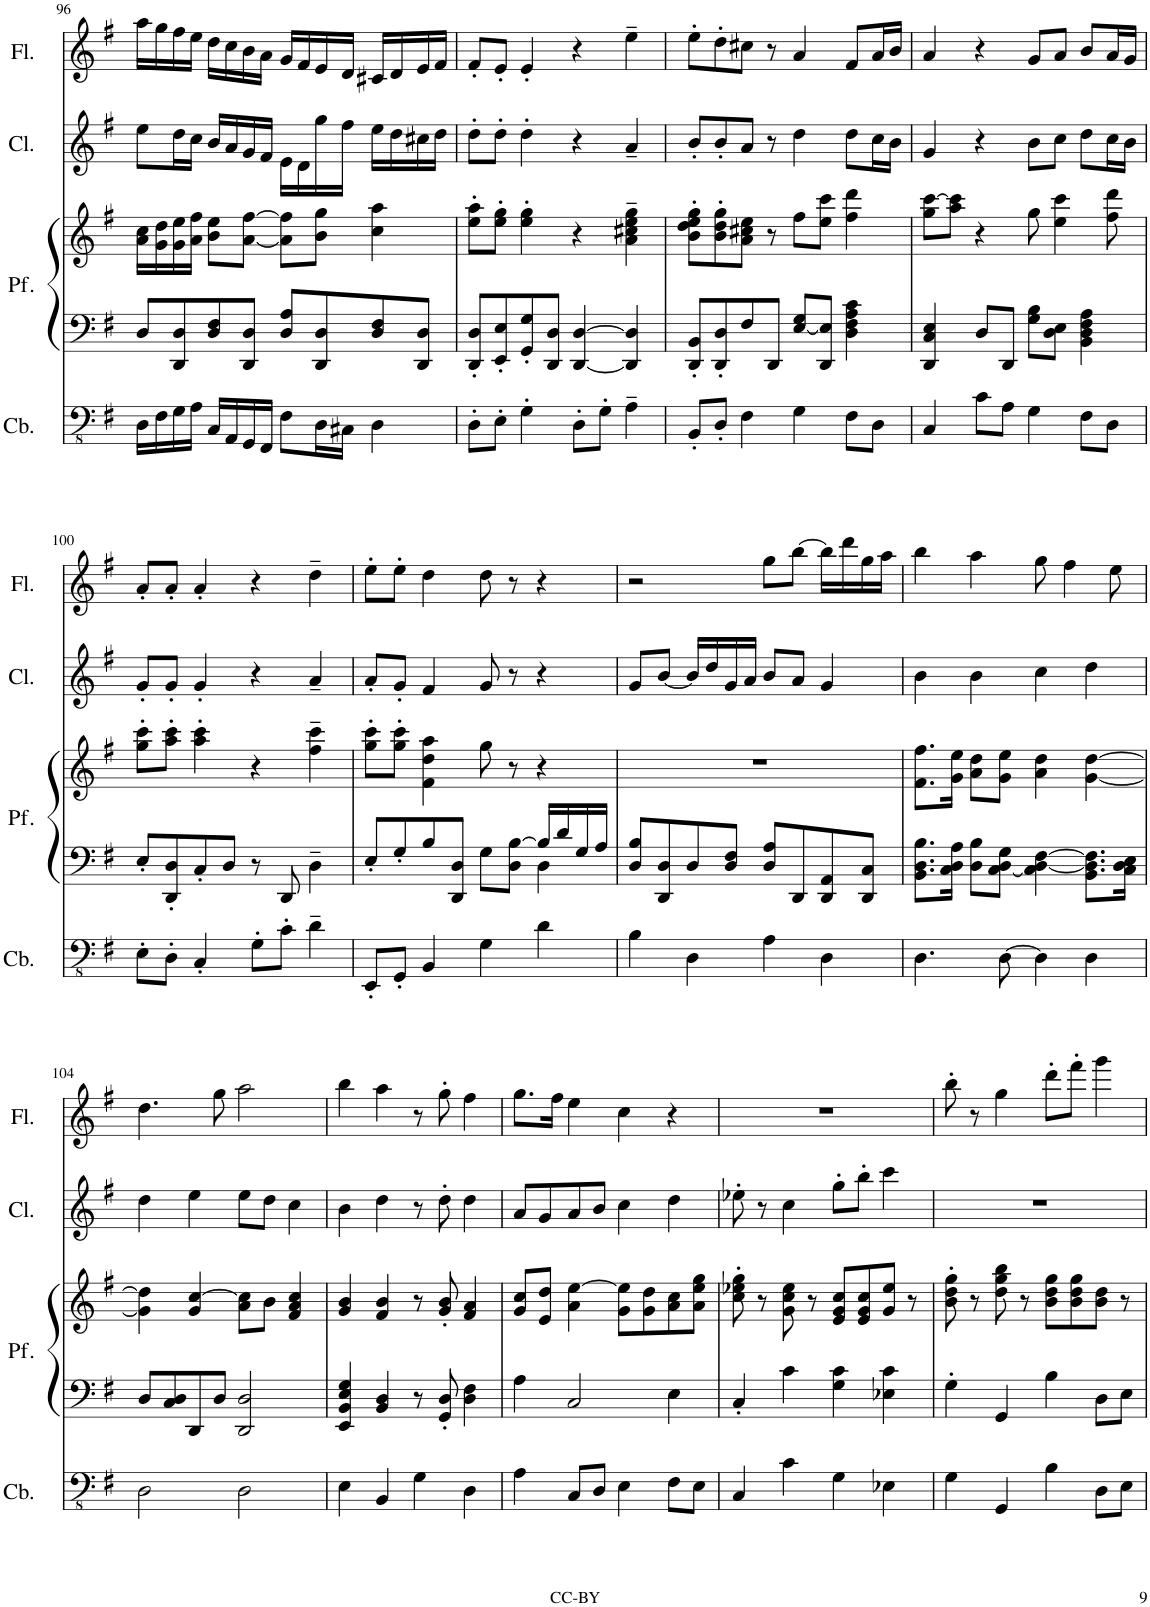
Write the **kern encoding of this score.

**kern	**kern	**kern	**kern	**kern
*part4	*part3	*part3	*part2	*part1
*staff5	*staff4	*staff3	*staff2	*staff1
*I"Contrabbasso	*I"Piano	*	*I"Clarinetto	*I"Flauto
*I'Cb.	*	*	*I'Cl.	*I'Fl.
!!LO:PB:g=z
*clefFv4	*clefF4	*clefG2	*clefG2	*clefG2
*Trd7c12	*	*	*Trd1c2	*
*k[f#]	*k[f#]	*k[f#]	*k[f#]	*k[f#]
*M4/4	*M4/4	*M4/4	*M4/4	*M4/4
=96	=96	=96	=96	=96
16DD\LL	8D/L	16a\ 16cc\LL	8ee\L	16aa\LL
16FF#\	.	16g\ 16dd\	.	16gg\
16GG\	8DD/ 8D/	16g\ 16ee\	16dd\L	16ff#\
16AA\JJ	.	16a\ 16ff#\JJ	16cc\JJ	16ee\JJ
16CC/LL	8D/ 8F#/	8b\ 8ee\L	16b/LL	16dd\LL
16AAA/	.	.	16a/	16cc\
16GGG/	8DD/ 8D/J	[8a\ [8ff#\J	16g/	16b\
16FFF#/JJ	.	.	16f#/JJ	16a\JJ
8FF#\L	8D/ 8A/L	8a\] 8ff#\]L	16e\LL	16g/LL
.	.	.	16d\	16f#/
16DD\L	8DD/ 8D/	8b\ 8gg\J	16gg\	16e/
16CC#X\JJ	.	.	16ff#\JJ	16d/JJ
4DD\	8D/ 8F#/	4cc\ 4aa\	16ee\LL	16c#X/LL
.	.	.	16dd\	16d/
.	8DD/ 8D/J	.	16cc#X\	16e/
.	.	.	16dd\JJ	16f#/JJ
=97	=97	=97	=97	=97
8DD'\L	8DD/' 8D/'L	8ee\' 8aa\'L	8dd'\L	8f#'/L
8EE'\J	8EE/' 8E/'	8ee\' 8gg\'J	8dd'\J	8e'/J
4GG'\	8GG/' 8G/'	4ee\' 4gg\'	4dd'\	4e'/
.	8DD/ 8D/J	.	.	.
8DD'\L	[4DD/ [4D/	4r	4r	4r
8GG'\J	.	.	.	.
4AA~\	4DD/] 4D/]	4a\~ 4cc#X\~ 4ee\~ 4gg\~	4a~/	4ee~\
=98	=98	=98	=98	=98
8BBB'/L	8DD/' 8BB/'L	8b\' 8dd\' 8ee\' 8gg\'L	8b'/L	8ee'\L
8DD'/J	8DD/' 8D/'	8b\' 8dd\' 8gg\'	8b'/	8dd'\
4FF#\	8F#/	8a\ 8cc#X\ 8ee\J	8a/J	8cc#X\J
.	8DD/J	8r	8r	8r
4GG\	[8E/ 8G/L	8ff#\L	4dd\	4a/
.	8DD/ 8E/]J	8ee\ 8ccc\J	.	.
8FF#\L	4D\ 4F#\ 4A\ 4c\	4ff#\ 4ddd\	8dd\L	8f#/L
8DD\J	.	.	16cc\L	16a/L
.	.	.	16b\JJ	16b/JJ
=99	=99	=99	=99	=99
4CC/	4DD/ 4C/ 4E/	8gg\ [8ccc\L	4g/	4a/
.	.	8aa\ 8ccc\]J	.	.
8C\L	8D/L	4r	4r	4r
8AA\J	8DD/J	.	.	.
4GG\	8G\ 8B\L	8gg\	8b\L	8g/L
.	8D\ 8E\J	4ee\ 4ccc\	8cc\J	8a/J
8FF#\L	4BB\ 4D\ 4F#\ 4A\	.	8dd\L	8b/L
8DD\J	.	8ff#\ 8ddd\	16cc\L	16a/L
.	.	.	16b\JJ	16g/JJ
!!LO:LB:g=z
=100	=100	=100	=100	=100
8EE'\L	8E'/L	8gg\' 8ccc\'L	8g'/L	8a'/L
8DD'\J	8DD/' 8D/'	8aa\' 8ccc\'J	8g'/J	8a'/J
4CC'/	8C'/	4aa\' 4ccc\'	4g'/	4a'/
.	8D/J	.	.	.
8GG'\L	8r	4r	4r	4r
8C'\J	8DD/	.	.	.
4D~\	4D~\	4ff#\~ 4ccc\~	4a~/	4dd~\
=101	=101	=101	=101	=101
*	*^	*	*	*
8EEE'/L	8E'/L	2.ryy	8gg\' 8ccc\'L	8a'/L	8ee'\L
8GGG'/J	8G'/	.	8gg\' 8ccc\'J	8g'/J	8ee'\J
4BBB/	8B/	.	4f#\ 4dd\ 4aa\	4f#/	4dd\
.	8DD/ 8D/J	.	.	.	.
4GG\	8G\L	.	8gg\	8g/	8dd\
.	8D\ [8B\J	.	8r	8r	8r
4D\	16B/LL]	4D\	4r	4r	4r
.	16d/	.	.	.	.
.	16G/	.	.	.	.
.	16A/JJ	.	.	.	.
*	*v	*v	*	*	*
=102	=102	=102	=102	=102
4BB\	8D/ 8B/L	1r	8g/L	2r
.	8DD/ 8D/	.	[8b/J	.
4DD\	8D/	.	16b/LL]	.
.	.	.	16dd/	.
.	8D/ 8F#/J	.	16g/	.
.	.	.	16a/JJ	.
4AA\	8D/ 8A/L	.	8b/L	8gg\L
.	8DD/	.	8a/J	[8bb\J
4DD\	8DD/ 8AA/	.	4g/	16bb\LL]
.	.	.	.	16ddd\
.	8DD/ 8C/J	.	.	16gg\
.	.	.	.	16aa\JJ
=103	=103	=103	=103	=103
4.DD\	8.BB\ 8.D\ 8.B\L	8.f#\ 8.ff#\L	4b\	4bb\
.	16C\ 16D\ 16A\Jk	16g\ 16ee\Jk	.	.
.	8D\ 8B\L	8a\ 8dd\L	4b\	4aa\
[8DD\	[8C\ 8D\ 8G\J	8g\ 8ee\J	.	.
4DD\]	4C\] [4D\ [4F#\	4a\ 4dd\	4cc\	8gg\
.	.	.	.	4ff#\
4DD\	8.BB\ 8.D\] 8.F#\]L	[4g\ [4dd\	4dd\	.
.	.	.	.	8ee\
.	16C\ 16D\ 16E\Jk	.	.	.
!!LO:LB:g=z
=104	=104	=104	=104	=104
2DD\	8D/L	4g\] 4dd\]	4dd\	4.dd\
.	8C/ 8D/	.	.	.
.	8DD/	4g/ [4cc/	4ee\	.
.	8D/J	.	.	8gg\
2DD\	2DD/ 2D/	8a\ 8cc\]L	8ee\L	2aa\
.	.	8b\J	8dd\J	.
.	.	4f#/ 4a/ 4cc/	4cc\	.
=105	=105	=105	=105	=105
4EE\	4EE/ 4BB/ 4E/ 4G/	4g/ 4b/	4b\	4bb\
4BBB/	4BB/ 4D/	4f#/ 4b/	4dd\	4aa\
4GG\	8r	8r	8r	8r
.	8GG/' 8D/'	8g/' 8b/'	8dd'\	8gg'\
4DD\	4D\ 4F#\	4f#/ 4a/	4dd\	4ff#\
=106	=106	=106	=106	=106
4AA\	4A\	8g/ 8cc/L	8a/L	8.gg\L
.	.	8e/ 8dd/J	8g/	.
.	.	.	.	16ff#\Jk
8CC/L	2C/	4a\ [4ee\	8a/	4ee\
8DD/J	.	.	8b/J	.
4EE\	.	8g\ 8ee\]L	4cc\	4cc\
.	.	8g\ 8dd\	.	.
8FF#\L	4E\	8a\ 8cc\	4dd\	4r
8EE\J	.	8a\ 8ee\ 8gg\J	.	.
=107	=107	=107	=107	=107
4CC/	4C'/	8cc\' 8ee-X\' 8gg\'	8ee-X'\	1r
.	.	8r	8r	.
4C\	4c\	8g\ 8cc\ 8ee-\	4cc\	.
.	.	8r	.	.
4GG\	4G\ 4c\	8e/ 8g/ 8cc/L	8gg'\L	.
.	.	8e/ 8g/ 8cc/	8bb'\J	.
4EE-X\	4E-X\ 4c\	8g/ 8ee-/J	4ccc\	.
.	.	8r	.	.
=108	=108	=108	=108	=108
4GG\	4G'\	8b\' 8dd\' 8gg\'	1r	8bb'\
.	.	8r	.	8r
4GGG/	4GG/	8dd\ 8gg\ 8bb\	.	4gg\
.	.	8r	.	.
4BB\	4B\	8b\ 8dd\ 8gg\L	.	8ddd'\L
.	.	8b\ 8dd\ 8gg\	.	8fff#'\J
8DD\L	8D\L	8b\ 8dd\J	.	4ggg\
8EE\J	8E\J	8r	.	.
=	=	=	=	=
*-	*-	*-	*-	*-
